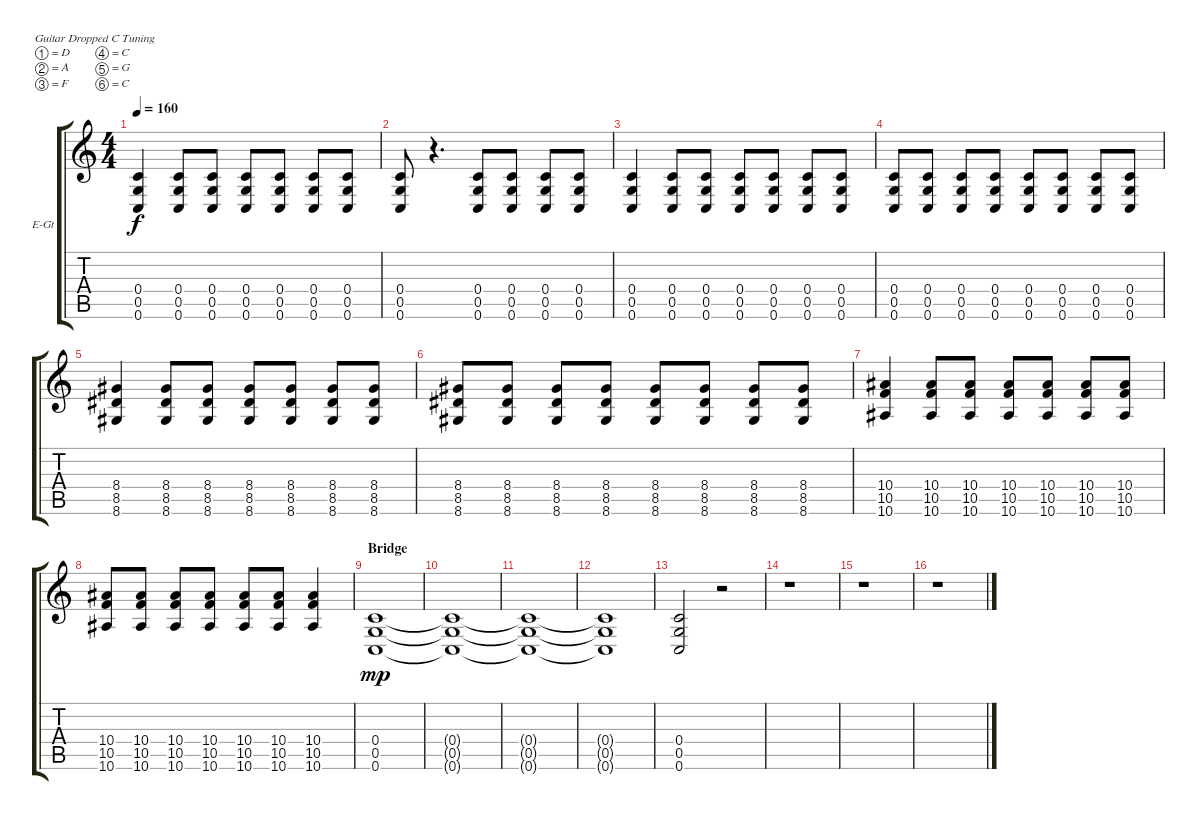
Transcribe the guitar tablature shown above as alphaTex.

\defaultSystemsLayout 4
\bracketExtendMode groupsimilarinstruments
\firstSystemTrackNameOrientation horizontal
\otherSystemsTrackNameOrientation horizontal
\track ("Guitar 2" "E-Gt") {instrument distortionguitar}
\staff {score tabs}
\tuning (D4 A3 F3 C3 G2 C2)
\ts (4 4)
\tempo 160
\clef g2
\ks c
(0.6 0.5 0.4).4{dy f} (0.6 0.5 0.4).8 (0.4 0.5 0.6).8 (0.6 0.5 0.4).8 (0.4 0.5 0.6).8 (0.6 0.5 0.4).8 (0.4 0.5 0.6).8 |
(0.6 0.5 0.4).8 r.4{d} (0.6 0.4 0.5).8 (0.6 0.5 0.4).8 (0.6 0.5 0.4).8 (0.4 0.5 0.6).8 |
(0.6 0.5 0.4).4 (0.6 0.5 0.4).8 (0.4 0.5 0.6).8 (0.6 0.5 0.4).8 (0.4 0.5 0.6).8 (0.6 0.5 0.4).8 (0.4 0.5 0.6).8 |
(0.6 0.5 0.4).8 (0.4 0.5 0.6).8 (0.6 0.5 0.4).8 (0.4 0.5 0.6).8 (0.6 0.5 0.4).8 (0.4 0.5 0.6).8 (0.6 0.5 0.4).8 (0.4 0.5 0.6).8 |
(8.6 8.5 8.4).4 (8.6 8.5 8.4).8 (8.6 8.5 8.4).8 (8.6 8.5 8.4).8 (8.6 8.5 8.4).8 (8.6 8.5 8.4).8 (8.6 8.5 8.4).8 |
(8.6 8.5 8.4).8 (8.6 8.5 8.4).8 (8.6 8.5 8.4).8 (8.6 8.5 8.4).8 (8.6 8.5 8.4).8 (8.6 8.5 8.4).8 (8.6 8.5 8.4).8 (8.6 8.5 8.4).8 |
(10.6 10.5 10.4).4 (10.6 10.5 10.4).8 (10.6 10.5 10.4).8 (10.6 10.5 10.4).8 (10.6 10.5 10.4).8 (10.6 10.5 10.4).8 (10.6 10.5 10.4).8 |
(10.6 10.5 10.4).8 (10.6 10.5 10.4).8 (10.6 10.5 10.4).8 (10.6 10.5 10.4).8 (10.6 10.5 10.4).8 (10.6 10.5 10.4).8 (10.6 10.5 10.4).4 |
\section ("" "Bridge")
(0.6 0.5 0.4).1{dy mp} |
(0.4{t} 0.5{t} 0.6{t}).1 |
(0.6{t} 0.5{t} 0.4{t}).1 |
(0.4{t} 0.5{t} 0.6{t}).1 |
(0.6 0.5 0.4).2 r.2 |
r.1 |
r.1 |
r.1
